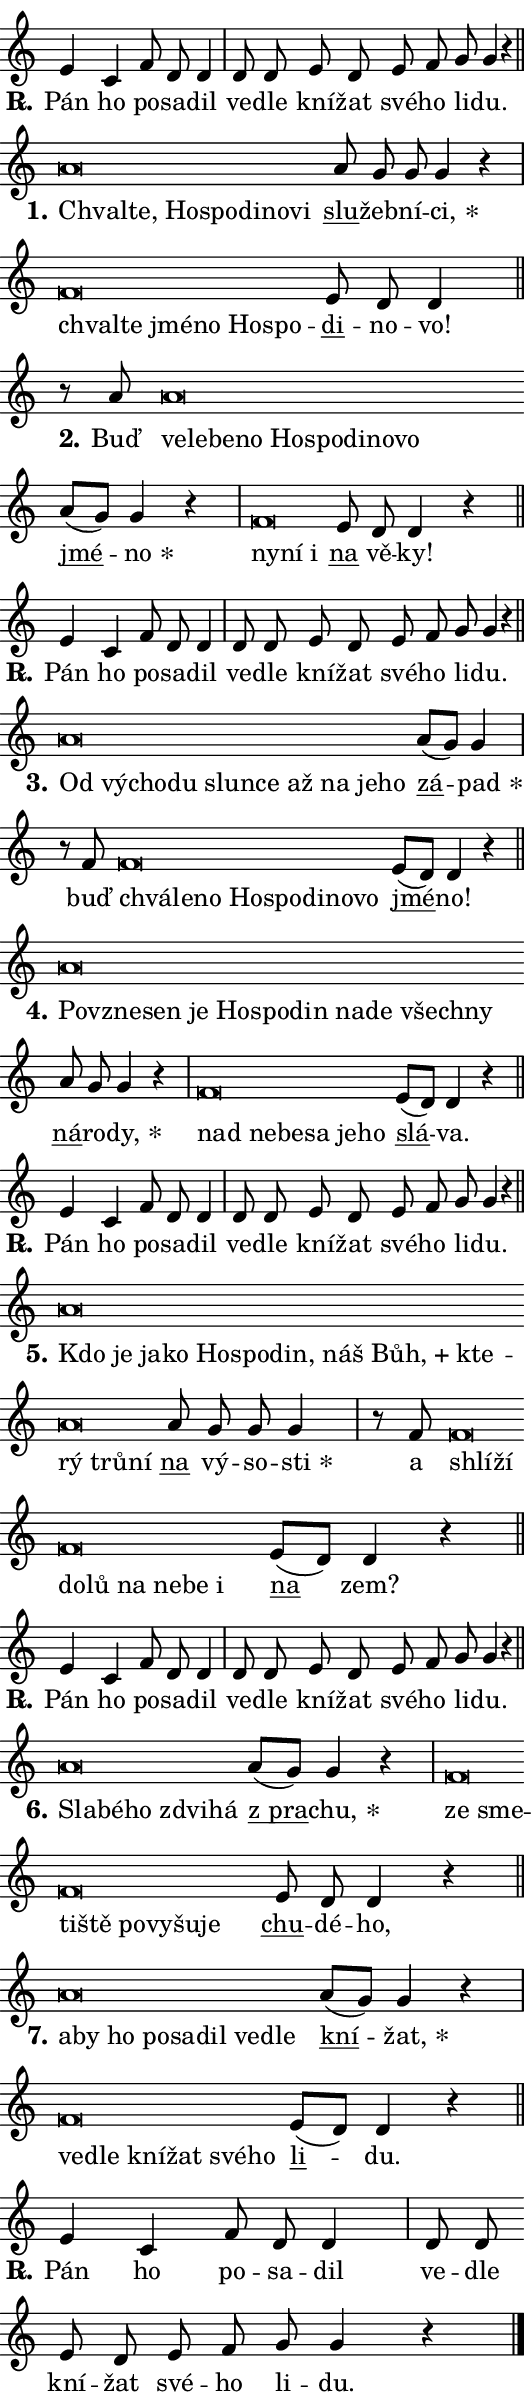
\version "2.24.0"
\header { tagline = "" }
\paper {
  indent = 0\cm
  top-margin = 0\cm
  right-margin = 0.13\cm % to fit lyric hyphens
  bottom-margin = 0\cm
  left-margin = 0\cm
  paper-width = 9\cm
  page-breaking = #ly:one-page-breaking
  system-system-spacing.basic-distance = #11
  score-system-spacing.basic-distance = #11
  ragged-last = ##f
}


%% Author: Thomas Morley
%% https://lists.gnu.org/archive/html/lilypond-user/2020-05/msg00002.html
#(define (line-position grob)
"Returns position of @var[grob} in current system:
   @code{'start}, if at first time-step
   @code{'end}, if at last time-step
   @code{'middle} otherwise
"
  (let* ((col (ly:item-get-column grob))
         (ln (ly:grob-object col 'left-neighbor))
         (rn (ly:grob-object col 'right-neighbor))
         (col-to-check-left (if (ly:grob? ln) ln col))
         (col-to-check-right (if (ly:grob? rn) rn col))
         (break-dir-left
           (and
             (ly:grob-property col-to-check-left 'non-musical #f)
             (ly:item-break-dir col-to-check-left)))
         (break-dir-right
           (and
             (ly:grob-property col-to-check-right 'non-musical #f)
             (ly:item-break-dir col-to-check-right))))
        (cond ((eqv? 1 break-dir-left) 'start)
              ((eqv? -1 break-dir-right) 'end)
              (else 'middle))))

#(define (tranparent-at-line-position vctor)
  (lambda (grob)
  "Relying on @code{line-position} select the relevant enry from @var{vctor}.
Used to determine transparency,"
    (case (line-position grob)
      ((end) (not (vector-ref vctor 0)))
      ((middle) (not (vector-ref vctor 1)))
      ((start) (not (vector-ref vctor 2))))))

noteHeadBreakVisibility =
#(define-music-function (break-visibility)(vector?)
"Makes @code{NoteHead}s transparent relying on @var{break-visibility}"
#{
  \override NoteHead.transparent =
    #(tranparent-at-line-position break-visibility)
#})

#(define delete-ledgers-for-transparent-note-heads
  (lambda (grob)
    "Reads whether a @code{NoteHead} is transparent.
If so this @code{NoteHead} is removed from @code{'note-heads} from
@var{grob}, which is supposed to be @code{LedgerLineSpanner}.
As a result ledgers are not printed for this @code{NoteHead}"
    (let* ((nhds-array (ly:grob-object grob 'note-heads))
           (nhds-list
             (if (ly:grob-array? nhds-array)
                 (ly:grob-array->list nhds-array)
                 '()))
           ;; Relies on the transparent-property being done before
           ;; Staff.LedgerLineSpanner.after-line-breaking is executed.
           ;; This is fragile ...
           (to-keep
             (remove
               (lambda (nhd)
                 (ly:grob-property nhd 'transparent #f))
               nhds-list)))
      ;; TODO find a better method to iterate over grob-arrays, similiar
      ;; to filter/remove etc for lists
      ;; For now rebuilt from scratch
      (set! (ly:grob-object grob 'note-heads)  '())
      (for-each
        (lambda (nhd)
          (ly:pointer-group-interface::add-grob grob 'note-heads nhd))
        to-keep))))

squashNotes = {
  \override NoteHead.X-extent = #'(-0.2 . 0.2)
  \override NoteHead.Y-extent = #'(-0.75 . 0)
  \override NoteHead.stencil =
    #(lambda (grob)
       (let ((pos (ly:grob-property grob 'staff-position)))
         (begin
           (if (< pos -7) (display "ERROR: Lower brevis then expected\n") (display ""))
           (if (<= pos -6) ly:text-interface::print ly:note-head::print))))
}
unSquashNotes = {
  \revert NoteHead.X-extent
  \revert NoteHead.Y-extent
  \revert NoteHead.stencil
}

hideNotes = \noteHeadBreakVisibility #begin-of-line-visible
unHideNotes = \noteHeadBreakVisibility #all-visible

% work-around for resetting accidentals
% https://lilypond.org/doc/v2.23/Documentation/notation/displaying-rhythms#unmetered-music
cadenzaMeasure = {
  \cadenzaOff
  \partial 1024 s1024
  \cadenzaOn
}

#(define-markup-command (accent layout props text) (markup?)
  "Underline accented syllable"
  (interpret-markup layout props
    #{\markup \override #'(offset . 4.3) \underline { #text }#}))

responsum = \markup \concat {
  "R" \hspace #-1.05 \path #0.1 #'((moveto 0 0.07) (lineto 0.9 0.8)) \hspace #0.05 "."
}

spaceSize = #0.6828661417322834 % exact space size for TeX Gyre Schola

\layout {
  \context {
    \Staff
    \remove "Time_signature_engraver"
    \override LedgerLineSpanner.after-line-breaking = #delete-ledgers-for-transparent-note-heads
  }
  \context {
    \Lyrics {
      \override LyricSpace.minimum-distance = \spaceSize
      \override LyricText.font-name = #"TeX Gyre Schola"
      \override LyricText.font-size = 1
      \override StanzaNumber.font-name = #"TeX Gyre Schola Bold"
      \override StanzaNumber.font-size = 1
    }
  }
  \context {
    \Score 
    \override NoteHead.text =
      #(lambda (grob) 
        (let ((pos (ly:grob-property grob 'staff-position)))
          #{\markup {
            \combine
              \halign #-0.55 \raise #(if (= pos -6) 0 0.5) \override #'(thickness . 2) \draw-line #'(3.2 . 0)
              \musicglyph "noteheads.sM1"
          }#}))
  }
}

% magnetic-lyrics.ily
%
%   written by
%     Jean Abou Samra <jean@abou-samra.fr>
%     Werner Lemberg <wl@gnu.org>
%
%   adapted by
%     Jiri Hon <jiri.hon@gmail.com>
%
% Version 2022-Apr-15

% https://www.mail-archive.com/lilypond-user@gnu.org/msg149350.html

#(define (Left_hyphen_pointer_engraver context)
   "Collect syllable-hyphen-syllable occurrences in lyrics and store
them in properties.  This engraver only looks to the left.  For
example, if the lyrics input is @code{foo -- bar}, it does the
following.

@itemize @bullet
@item
Set the @code{text} property of the @code{LyricHyphen} grob between
@q{foo} and @q{bar} to @code{foo}.

@item
Set the @code{left-hyphen} property of the @code{LyricText} grob with
text @q{foo} to the @code{LyricHyphen} grob between @q{foo} and
@q{bar}.
@end itemize

Use this auxiliary engraver in combination with the
@code{lyric-@/text::@/apply-@/magnetic-@/offset!} hook."
   (let ((hyphen #f)
         (text #f))
     (make-engraver
      (acknowledgers
       ((lyric-syllable-interface engraver grob source-engraver)
        (set! text grob)))
      (end-acknowledgers
       ((lyric-hyphen-interface engraver grob source-engraver)
        ;(when (not (grob::has-interface grob 'lyric-space-interface))
          (set! hyphen grob)));)
      ((stop-translation-timestep engraver)
       (when (and text hyphen)
         (ly:grob-set-object! text 'left-hyphen hyphen))
       (set! text #f)
       (set! hyphen #f)))))

#(define (lyric-text::apply-magnetic-offset! grob)
   "If the space between two syllables is less than the value in
property @code{LyricText@/.details@/.squash-threshold}, move the right
syllable to the left so that it gets concatenated with the left
syllable.

Use this function as a hook for
@code{LyricText@/.after-@/line-@/breaking} if the
@code{Left_@/hyphen_@/pointer_@/engraver} is active."
   (let ((hyphen (ly:grob-object grob 'left-hyphen #f)))
     (when hyphen
       (let ((left-text (ly:spanner-bound hyphen LEFT)))
         (when (grob::has-interface left-text 'lyric-syllable-interface)
           (let* ((common (ly:grob-common-refpoint grob left-text X))
                  (this-x-ext (ly:grob-extent grob common X))
                  (left-x-ext
                   (begin
                     ;; Trigger magnetism for left-text.
                     (ly:grob-property left-text 'after-line-breaking)
                     (ly:grob-extent left-text common X)))
                  ;; `delta` is the gap width between two syllables.
                  (delta (- (interval-start this-x-ext)
                            (interval-end left-x-ext)))
                  (details (ly:grob-property grob 'details))
                  (threshold (assoc-get 'squash-threshold details 0.2)))
             (when (< delta threshold)
               (let* (;; We have to manipulate the input text so that
                      ;; ligatures crossing syllable boundaries are not
                      ;; disabled.  For languages based on the Latin
                      ;; script this is essentially a beautification.
                      ;; However, for non-Western scripts it can be a
                      ;; necessity.
                      (lt (ly:grob-property left-text 'text))
                      (rt (ly:grob-property grob 'text))
                      (is-space (grob::has-interface hyphen 'lyric-space-interface))
                      (space (if is-space " " ""))
                      (extra-delta (if is-space spaceSize 0))
                      ;; Append new syllable.
                      (ltrt-space (if (and (string? lt) (string? rt))
                                (string-append lt space rt)
                                (make-concat-markup (list lt space rt))))
                      ;; Right-align `ltrt` to the right side.
                      (ltrt-space-markup (grob-interpret-markup
                               grob
                               (make-translate-markup
                                (cons (interval-length this-x-ext) 0)
                                (make-right-align-markup ltrt-space)))))
                 (begin
                   ;; Don't print `left-text`.
                   (ly:grob-set-property! left-text 'stencil #f)
                   ;; Set text and stencil (which holds all collected
                   ;; syllables so far) and shift it to the left.
                   (ly:grob-set-property! grob 'text ltrt-space)
                   (ly:grob-set-property! grob 'stencil ltrt-space-markup)
                   (ly:grob-translate-axis! grob (- (- delta extra-delta)) X))))))))))


#(define (lyric-hyphen::displace-bounds-first grob)
   ;; Make very sure this callback isn't triggered too early.
   (let ((left (ly:spanner-bound grob LEFT))
         (right (ly:spanner-bound grob RIGHT)))
     (ly:grob-property left 'after-line-breaking)
     (ly:grob-property right 'after-line-breaking)
     (ly:lyric-hyphen::print grob)))

squashThreshold = #0.4

\layout {
  \context {
    \Lyrics
    \consists #Left_hyphen_pointer_engraver
    \override LyricText.after-line-breaking =
      #lyric-text::apply-magnetic-offset!
    \override LyricHyphen.stencil = #lyric-hyphen::displace-bounds-first
    \override LyricText.details.squash-threshold = \squashThreshold
    \override LyricHyphen.minimum-distance = 0
    \override LyricHyphen.minimum-length = \squashThreshold
  }
}

squashText = \override LyricText.details.squash-threshold = 9999
unSquashText = \override LyricText.details.squash-threshold = \squashThreshold

leftText = \override LyricText.self-alignment-X = #LEFT
unLeftText = \revert LyricText.self-alignment-X

starOffset = #(lambda (grob) 
                (let ((x_offset (ly:self-alignment-interface::aligned-on-x-parent grob)))
                  (if (= x_offset 0) 0 (+ x_offset 1.2))))

star = #(define-music-function (syllable)(string?)
"Append star separator at the end of a syllable"
#{
  \once \override LyricText.X-offset = #starOffset
  \lyricmode { \markup {
    #syllable
    \override #'((font-name . "TeX Gyre Schola Bold")) \hspace #0.2 \lower #0.65 \larger "*"
  } }
#})

starAccent = #(define-music-function (syllable)(string?)
"Append star separator at the end of a syllable and make accent"
#{
  \once \override LyricText.X-offset = #starOffset
  \lyricmode { \markup {
    \accent #syllable
    \override #'((font-name . "TeX Gyre Schola Bold")) \hspace #0.2 \lower #0.65 \larger "*"
  } }
#})

breath = #(define-music-function (syllable)(string?)
"Append breathing indicator at the end of a syllable"
#{
  \lyricmode { \markup { #syllable "+" } }
#})

optionalBreath = #(define-music-function (syllable)(string?)
"Append optional breathing indicator at the end of a syllable"
#{
  \lyricmode { \markup { #syllable "(+)" } }
#})


\score {
    <<
        \new Voice = "melody" { \cadenzaOn \key c \major \relative { e'4 c f8 d d4 \cadenzaMeasure \bar "|" d8 d \bar "" e d \bar "" e f g g4 r \cadenzaMeasure \bar "||" \break } }
        \new Lyrics \lyricsto "melody" { \lyricmode { \set stanza = \responsum
Pán ho po -- sa -- dil ve -- dle kní -- žat své -- ho li -- du. } }
    >>
    \layout {}
}

\score {
    <<
        \new Voice = "melody" { \cadenzaOn \key c \major \relative { \squashNotes a'\breve*1/16 \hideNotes \breve*1/16 \bar "" \breve*1/16 \bar "" \breve*1/16 \bar "" \breve*1/16 \bar "" \breve*1/16 \breve*1/16 \bar "" \unHideNotes \unSquashNotes \bar "" a8 g g g4 r \cadenzaMeasure \bar "|" \squashNotes f\breve*1/16 \hideNotes \breve*1/16 \bar "" \breve*1/16 \bar "" \breve*1/16 \bar "" \breve*1/16 \breve*1/16 \bar "" \unHideNotes \unSquashNotes \bar "" e8 d d4 \cadenzaMeasure \bar "||" \break } }
        \new Lyrics \lyricsto "melody" { \lyricmode { \set stanza = "1."
\leftText Chval -- \squashText te, Ho -- spo -- di -- no -- vi \unLeftText \unSquashText \markup \accent slu -- žeb -- ní -- \star ci, \leftText chval -- \squashText te jmé -- no Ho -- spo -- \unLeftText \unSquashText \markup \accent di -- no -- vo! } }
    >>
    \layout {}
}

\score {
    <<
        \new Voice = "melody" { \cadenzaOn \key c \major \relative { r8 a'8 \squashNotes a\breve*1/16 \hideNotes \breve*1/16 \bar "" \breve*1/16 \bar "" \breve*1/16 \bar "" \breve*1/16 \bar "" \breve*1/16 \bar "" \breve*1/16 \bar "" \breve*1/16 \breve*1/16 \bar "" \unHideNotes \unSquashNotes \bar "" a8[( g)] g4 r \cadenzaMeasure \bar "|" \squashNotes f\breve*1/16 \hideNotes \breve*1/16 \breve*1/16 \bar "" \unHideNotes \unSquashNotes \bar "" e8 d d4 r \cadenzaMeasure \bar "||" \break } }
        \new Lyrics \lyricsto "melody" { \lyricmode { \set stanza = "2."
Buď \leftText ve -- \squashText le -- be -- no Ho -- spo -- di -- no -- vo \unLeftText \unSquashText \markup \accent jmé -- \star no \leftText ny -- \squashText ní i \unLeftText \unSquashText \markup \accent na vě -- ky! } }
    >>
    \layout {}
}

\score {
    <<
        \new Voice = "melody" { \cadenzaOn \key c \major \relative { e'4 c f8 d d4 \cadenzaMeasure \bar "|" d8 d \bar "" e d \bar "" e f g g4 r \cadenzaMeasure \bar "||" \break } }
        \new Lyrics \lyricsto "melody" { \lyricmode { \set stanza = \responsum
Pán ho po -- sa -- dil ve -- dle kní -- žat své -- ho li -- du. } }
    >>
    \layout {}
}

\score {
    <<
        \new Voice = "melody" { \cadenzaOn \key c \major \relative { \squashNotes a'\breve*1/16 \hideNotes \breve*1/16 \bar "" \breve*1/16 \bar "" \breve*1/16 \bar "" \breve*1/16 \bar "" \breve*1/16 \bar "" \breve*1/16 \bar "" \breve*1/16 \bar "" \breve*1/16 \breve*1/16 \bar "" \unHideNotes \unSquashNotes \bar "" a8[( g)] g4 \cadenzaMeasure \bar "|" r8 f8 \squashNotes f\breve*1/16 \hideNotes \breve*1/16 \bar "" \breve*1/16 \bar "" \breve*1/16 \bar "" \breve*1/16 \bar "" \breve*1/16 \bar "" \breve*1/16 \breve*1/16 \bar "" \unHideNotes \unSquashNotes \bar "" e8[( d)] d4 r \cadenzaMeasure \bar "||" \break } }
        \new Lyrics \lyricsto "melody" { \lyricmode { \set stanza = "3."
\leftText Od \squashText vý -- cho -- du slun -- ce až na je -- ho \unLeftText \unSquashText \markup \accent zá -- \star pad buď \leftText chvá -- \squashText le -- no Ho -- spo -- di -- no -- vo \unLeftText \unSquashText \markup \accent jmé -- no! } }
    >>
    \layout {}
}

\score {
    <<
        \new Voice = "melody" { \cadenzaOn \key c \major \relative { \squashNotes a'\breve*1/16 \hideNotes \breve*1/16 \bar "" \breve*1/16 \bar "" \breve*1/16 \bar "" \breve*1/16 \bar "" \breve*1/16 \bar "" \breve*1/16 \bar "" \breve*1/16 \bar "" \breve*1/16 \bar "" \breve*1/16 \breve*1/16 \bar "" \unHideNotes \unSquashNotes \bar "" a8 g g4 r \cadenzaMeasure \bar "|" \squashNotes f\breve*1/16 \hideNotes \breve*1/16 \bar "" \breve*1/16 \bar "" \breve*1/16 \bar "" \breve*1/16 \breve*1/16 \bar "" \unHideNotes \unSquashNotes \bar "" e8[( d)] d4 r \cadenzaMeasure \bar "||" \break } }
        \new Lyrics \lyricsto "melody" { \lyricmode { \set stanza = "4."
\leftText Po -- \squashText vzne -- sen je Ho -- spo -- din na -- de všech -- ny \unLeftText \unSquashText \markup \accent ná -- ro -- \star dy, \leftText nad \squashText ne -- be -- sa je -- ho \unLeftText \unSquashText \markup \accent slá -- va. } }
    >>
    \layout {}
}

\score {
    <<
        \new Voice = "melody" { \cadenzaOn \key c \major \relative { e'4 c f8 d d4 \cadenzaMeasure \bar "|" d8 d \bar "" e d \bar "" e f g g4 r \cadenzaMeasure \bar "||" \break } }
        \new Lyrics \lyricsto "melody" { \lyricmode { \set stanza = \responsum
Pán ho po -- sa -- dil ve -- dle kní -- žat své -- ho li -- du. } }
    >>
    \layout {}
}

\score {
    <<
        \new Voice = "melody" { \cadenzaOn \key c \major \relative { \squashNotes a'\breve*1/16 \hideNotes \breve*1/16 \bar "" \breve*1/16 \bar "" \breve*1/16 \bar "" \breve*1/16 \bar "" \breve*1/16 \bar "" \breve*1/16 \bar "" \breve*1/16 \bar "" \breve*1/16 \bar "" \breve*1/16 \bar "" \breve*1/16 \bar "" \breve*1/16 \breve*1/16 \bar "" \unHideNotes \unSquashNotes \bar "" a8 g g g4 \cadenzaMeasure \bar "|" r8 f8 \squashNotes f\breve*1/16 \hideNotes \breve*1/16 \bar "" \breve*1/16 \bar "" \breve*1/16 \bar "" \breve*1/16 \bar "" \breve*1/16 \bar "" \breve*1/16 \breve*1/16 \bar "" \unHideNotes \unSquashNotes \bar "" e8[( d)] d4 r \cadenzaMeasure \bar "||" \break } }
        \new Lyrics \lyricsto "melody" { \lyricmode { \set stanza = "5."
\leftText Kdo \squashText je ja -- ko Ho -- spo -- din, náš \breath "Bůh," kte -- rý trů -- ní \unLeftText \unSquashText \markup \accent na vý -- so -- \star sti a \leftText shlí -- \squashText ží do -- lů na ne -- be i \unLeftText \unSquashText \markup \accent na zem? } }
    >>
    \layout {}
}

\score {
    <<
        \new Voice = "melody" { \cadenzaOn \key c \major \relative { e'4 c f8 d d4 \cadenzaMeasure \bar "|" d8 d \bar "" e d \bar "" e f g g4 r \cadenzaMeasure \bar "||" \break } }
        \new Lyrics \lyricsto "melody" { \lyricmode { \set stanza = \responsum
Pán ho po -- sa -- dil ve -- dle kní -- žat své -- ho li -- du. } }
    >>
    \layout {}
}

\score {
    <<
        \new Voice = "melody" { \cadenzaOn \key c \major \relative { \squashNotes a'\breve*1/16 \hideNotes \breve*1/16 \bar "" \breve*1/16 \bar "" \breve*1/16 \breve*1/16 \bar "" \unHideNotes \unSquashNotes \bar "" a8[( g)] g4 r \cadenzaMeasure \bar "|" \squashNotes f\breve*1/16 \hideNotes \breve*1/16 \bar "" \breve*1/16 \bar "" \breve*1/16 \bar "" \breve*1/16 \bar "" \breve*1/16 \bar "" \breve*1/16 \breve*1/16 \bar "" \unHideNotes \unSquashNotes \bar "" e8 d d4 r \cadenzaMeasure \bar "||" \break } }
        \new Lyrics \lyricsto "melody" { \lyricmode { \set stanza = "6."
\leftText Sla -- \squashText bé -- ho zdvi -- há \unLeftText \unSquashText \markup \accent "z pra" -- \star chu, \leftText ze \squashText sme -- ti -- ště po -- vy -- šu -- je \unLeftText \unSquashText \markup \accent chu -- dé -- ho, } }
    >>
    \layout {}
}

\score {
    <<
        \new Voice = "melody" { \cadenzaOn \key c \major \relative { \squashNotes a'\breve*1/16 \hideNotes \breve*1/16 \bar "" \breve*1/16 \bar "" \breve*1/16 \bar "" \breve*1/16 \bar "" \breve*1/16 \bar "" \breve*1/16 \breve*1/16 \bar "" \unHideNotes \unSquashNotes \bar "" a8[( g)] g4 r \cadenzaMeasure \bar "|" \squashNotes f\breve*1/16 \hideNotes \breve*1/16 \bar "" \breve*1/16 \bar "" \breve*1/16 \bar "" \breve*1/16 \breve*1/16 \bar "" \unHideNotes \unSquashNotes \bar "" e8[( d)] d4 r \cadenzaMeasure \bar "||" \break } }
        \new Lyrics \lyricsto "melody" { \lyricmode { \set stanza = "7."
\leftText a -- \squashText by ho po -- sa -- dil ve -- dle \unLeftText \unSquashText \markup \accent kní -- \star žat, \leftText ve -- \squashText dle kní -- žat své -- ho \unLeftText \unSquashText \markup \accent li -- du. } }
    >>
    \layout {}
}

\score {
    <<
        \new Voice = "melody" { \cadenzaOn \key c \major \relative { e'4 c f8 d d4 \cadenzaMeasure \bar "|" d8 d \bar "" e d \bar "" e f g g4 r \cadenzaMeasure \bar "||" \break } \bar "|." }
        \new Lyrics \lyricsto "melody" { \lyricmode { \set stanza = \responsum
Pán ho po -- sa -- dil ve -- dle kní -- žat své -- ho li -- du. } }
    >>
    \layout {}
}
